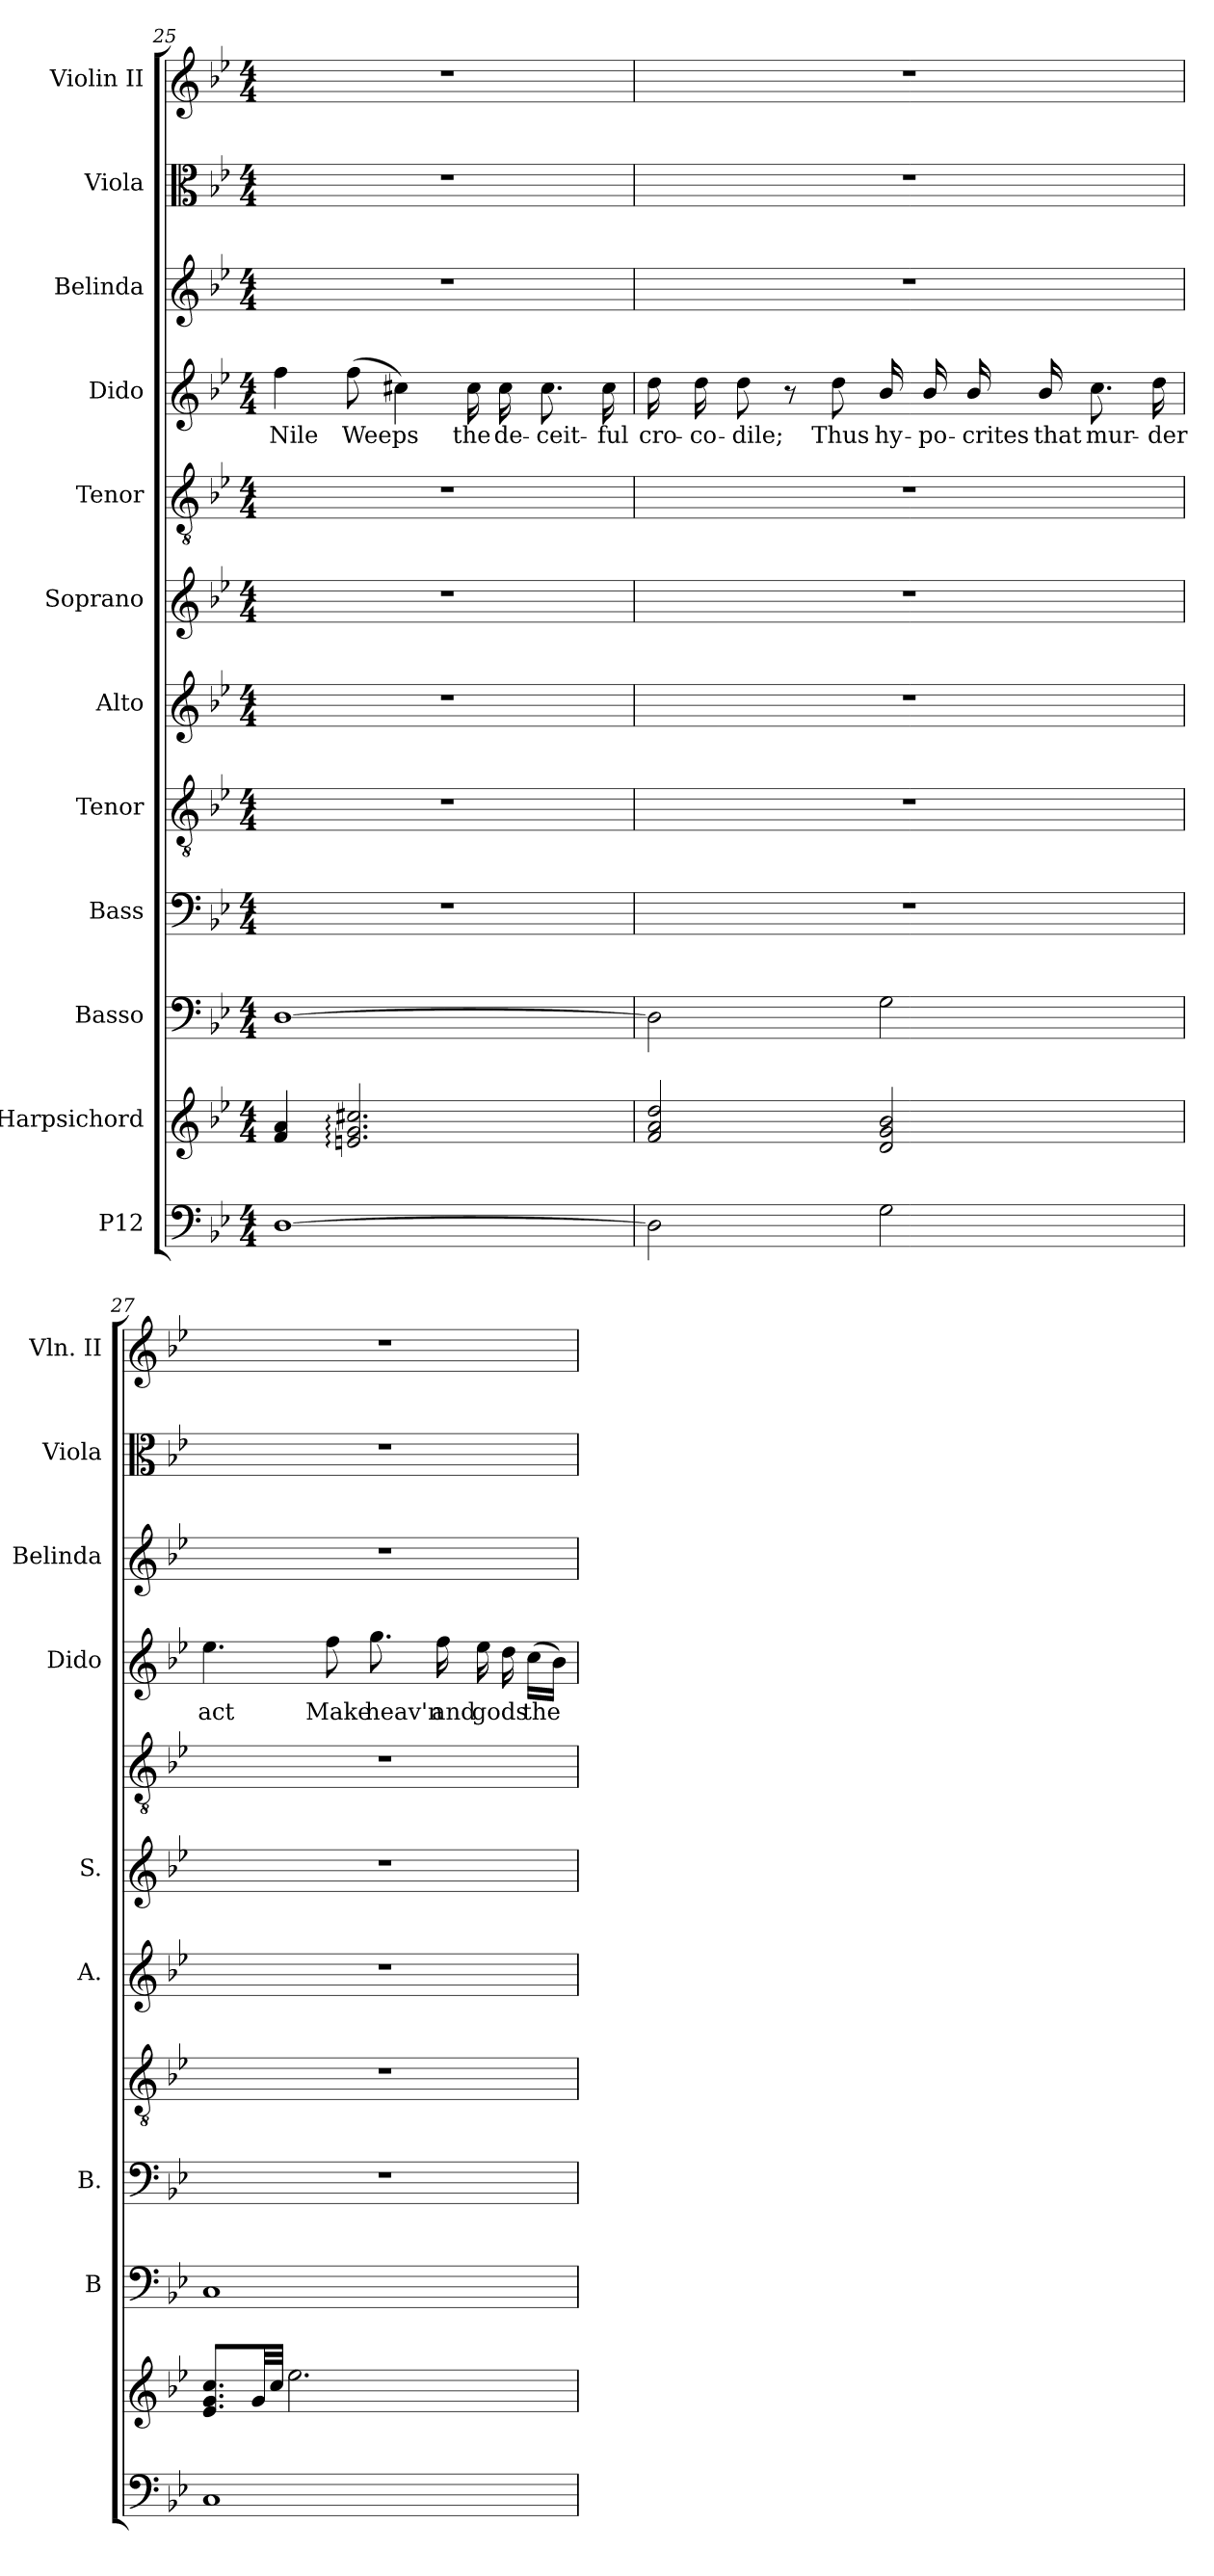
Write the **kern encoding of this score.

**kern	**kern	**kern	**kern	**kern	**kern	**kern	**kern	**kern	**text	**kern	**kern	**kern
*part12	*part11	*part10	*part9	*part8	*part7	*part6	*part5	*part4	*part4	*part3	*part2	*part1
*staff12	*staff11	*staff10	*staff9	*staff8	*staff7	*staff6	*staff5	*staff4	*staff4	*staff3	*staff2	*staff1
*I"P12	*I"Harpsichord	*I"Basso	*I"Bass	*I"Tenor	*I"Alto	*I"Soprano	*I"Tenor	*I"Dido	*	*I"Belinda	*I"Viola	*I"Violin II
*	*	*I'B	*I'B.	*	*I'A.	*I'S.	*	*I'Dido	*	*I'Belinda	*I'Viola	*I'Vln. II
*clefF4	*clefG2	*clefF4	*clefF4	*clefGv2	*clefG2	*clefG2	*clefGv2	*clefG2	*	*clefG2	*clefC3	*clefG2
*	*	*	*	*ITrd7c12	*	*	*ITrd7c12	*	*	*	*	*
*k[b-e-]	*k[b-e-]	*k[b-e-]	*k[b-e-]	*k[b-e-]	*k[b-e-]	*k[b-e-]	*k[b-e-]	*k[b-e-]	*	*k[b-e-]	*k[b-e-]	*k[b-e-]
*g:	*g:	*g:	*g:	*g:	*g:	*g:	*g:	*g:	*	*g:	*g:	*g:
*M4/4	*M4/4	*M4/4	*M4/4	*M4/4	*M4/4	*M4/4	*M4/4	*M4/4	*	*M4/4	*M4/4	*M4/4
=25	=25	=25	=25	=25	=25	=25	=25	=25	=25	=25	=25	=25
!	!	!	!	!	!	!	!	!	!LO:LY:b:color=#000000	!	!	!
[1Di	4fi/ 4ai	[1Di	1r	1r	1r	1r	1r	4ffi\	Nile	1r	1r	1r
!	!	!	!	!	!	!	!	!	!LO:LY:b:color=#000000	!	!	!
.	2.eni/: 2.gi: 2.cc#Xi:	.	.	.	.	.	.	(8ffi\	Weeps	.	.	.
.	.	.	.	.	.	.	.	4cc#Xi\)	.	.	.	.
!	!	!	!	!	!	!	!	!	!LO:LY:b:color=#000000	!	!	!
.	.	.	.	.	.	.	.	16cc#i\	the	.	.	.
!	!	!	!	!	!	!	!	!	!LO:LY:b:color=#000000	!	!	!
.	.	.	.	.	.	.	.	16cc#i\	de-	.	.	.
!	!	!	!	!	!	!	!	!	!LO:LY:b:color=#000000	!	!	!
.	.	.	.	.	.	.	.	8.cc#i\	-ceit-	.	.	.
!	!	!	!	!	!	!	!	!	!LO:LY:b:color=#000000	!	!	!
.	.	.	.	.	.	.	.	16cc#i\	-ful	.	.	.
!!LO:LB:g=z
=26	=26	=26	=26	=26	=26	=26	=26	=26	=26	=26	=26	=26
!	!	!	!	!	!	!	!	!	!LO:LY:b:color=#000000	!	!	!
2Di\]	2fi/ 2ai 2ddi	2Di\]	1r	1r	1r	1r	1r	16ddi\	cro-	1r	1r	1r
!	!	!	!	!	!	!	!	!	!LO:LY:b:color=#000000	!	!	!
.	.	.	.	.	.	.	.	16ddi\	-co-	.	.	.
!	!	!	!	!	!	!	!	!	!LO:LY:b:color=#000000	!	!	!
.	.	.	.	.	.	.	.	8ddi\	-dile;	.	.	.
.	.	.	.	.	.	.	.	8r	.	.	.	.
!	!	!	!	!	!	!	!	!	!LO:LY:b:color=#000000	!	!	!
.	.	.	.	.	.	.	.	8ddi\	Thus	.	.	.
!	!	!	!	!	!	!	!	!	!LO:LY:b:color=#000000	!	!	!
2Gi\	2di/ 2gi 2b-i	2Gi\	.	.	.	.	.	16b-i/	hy-	.	.	.
!	!	!	!	!	!	!	!	!	!LO:LY:b:color=#000000	!	!	!
.	.	.	.	.	.	.	.	16b-i/	-po-	.	.	.
!	!	!	!	!	!	!	!	!	!LO:LY:b:color=#000000	!	!	!
.	.	.	.	.	.	.	.	16b-i/	-crites	.	.	.
!	!	!	!	!	!	!	!	!	!LO:LY:b:color=#000000	!	!	!
.	.	.	.	.	.	.	.	16b-i/	that	.	.	.
!	!	!	!	!	!	!	!	!	!LO:LY:b:color=#000000	!	!	!
.	.	.	.	.	.	.	.	8.cci\	mur-	.	.	.
!	!	!	!	!	!	!	!	!	!LO:LY:b:color=#000000	!	!	!
.	.	.	.	.	.	.	.	16ddi\	-der	.	.	.
=27	=27	=27	=27	=27	=27	=27	=27	=27	=27	=27	=27	=27
!	!	!	!	!	!	!	!	!	!LO:LY:b:color=#000000	!	!	!
1Ci	8.e-i/ 8.gi 8.cciL	1Ci	1r	1r	1r	1r	1r	4.ee-i\	act	1r	1r	1r
.	32gi/LL	.	.	.	.	.	.	.	.	.	.	.
.	32cci/JJJ	.	.	.	.	.	.	.	.	.	.	.
.	2.ee-i\	.	.	.	.	.	.	.	.	.	.	.
!	!	!	!	!	!	!	!	!	!LO:LY:b:color=#000000	!	!	!
.	.	.	.	.	.	.	.	8ffi\	Make	.	.	.
!	!	!	!	!	!	!	!	!	!LO:LY:b:color=#000000	!	!	!
.	.	.	.	.	.	.	.	8.ggi\	heav'n	.	.	.
!	!	!	!	!	!	!	!	!	!LO:LY:b:color=#000000	!	!	!
.	.	.	.	.	.	.	.	16ffi\	and	.	.	.
!	!	!	!	!	!	!	!	!	!LO:LY:b:color=#000000	!	!	!
.	.	.	.	.	.	.	.	16ee-i\	gods	.	.	.
.	.	.	.	.	.	.	.	16ddi\	.	.	.	.
!	!	!	!	!	!	!	!	!	!LO:LY:b:color=#000000	!	!	!
.	.	.	.	.	.	.	.	(16cci\LL	the	.	.	.
.	.	.	.	.	.	.	.	16b-i\JJ)	.	.	.	.
=	=	=	=	=	=	=	=	=	=	=	=	=
*-	*-	*-	*-	*-	*-	*-	*-	*-	*-	*-	*-	*-
